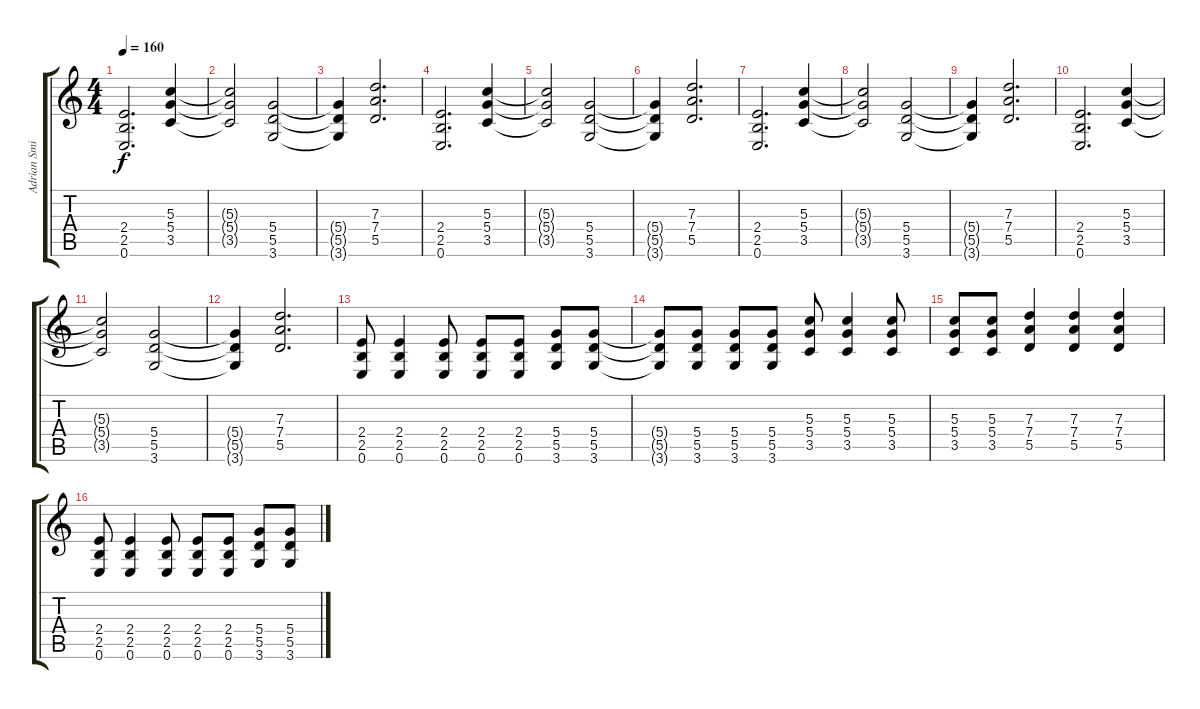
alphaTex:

\track ("Adrian Smith" "Adrian Smi") {instrument electricguitarjazz}
\staff {score tabs}
\tuning (E4 B3 G3 D3 A2 E2) {hide}
\ts (4 4)
\tempo 160
\clef g2
\ks c
(2.4 2.5 0.6).2{d dy f volume 14 instrument distortionguitar} (5.3 5.4 3.5).4 |
(5.3{t} 5.4{t} 3.5{t}).2 (5.4 5.5 3.6).2 |
(5.4{t} 5.5{t} 3.6{t}).4 (7.3 7.4 5.5).2{d} |
(2.4 2.5 0.6).2{d} (5.3 5.4 3.5).4 |
(5.3{t} 5.4{t} 3.5{t}).2 (5.4 5.5 3.6).2 |
(5.4{t} 5.5{t} 3.6{t}).4 (7.3 7.4 5.5).2{d} |
(2.4 2.5 0.6).2{d} (5.3 5.4 3.5).4 |
(5.3{t} 5.4{t} 3.5{t}).2 (5.4 5.5 3.6).2 |
(5.4{t} 5.5{t} 3.6{t}).4 (7.3 7.4 5.5).2{d} |
(2.4 2.5 0.6).2{d} (5.3 5.4 3.5).4 |
(5.3{t} 5.4{t} 3.5{t}).2 (5.4 5.5 3.6).2 |
(5.4{t} 5.5{t} 3.6{t}).4 (7.3 7.4 5.5).2{d} |
(2.4 2.5 0.6).8 (2.4 2.5 0.6).4 (2.4 2.5 0.6).8 (2.4 2.5 0.6).8 (2.4 2.5 0.6).8 (5.4 5.5 3.6).8 (5.4 5.5 3.6).8 |
(5.4{t} 5.5{t} 3.6{t}).8 (5.4 5.5 3.6).8 (5.4 5.5 3.6).8 (5.4 5.5 3.6).8 (5.3 5.4 3.5).8 (5.3 5.4 3.5).4 (5.3 5.4 3.5).8 |
(5.3 5.4 3.5).8 (5.3 5.4 3.5).8 (7.3 7.4 5.5).4 (7.3 7.4 5.5).4 (7.3 7.4 5.5).4 |
(2.4 2.5 0.6).8 (2.4 2.5 0.6).4 (2.4 2.5 0.6).8 (2.4 2.5 0.6).8 (2.4 2.5 0.6).8 (5.4 5.5 3.6).8 (5.4 5.5 3.6).8
